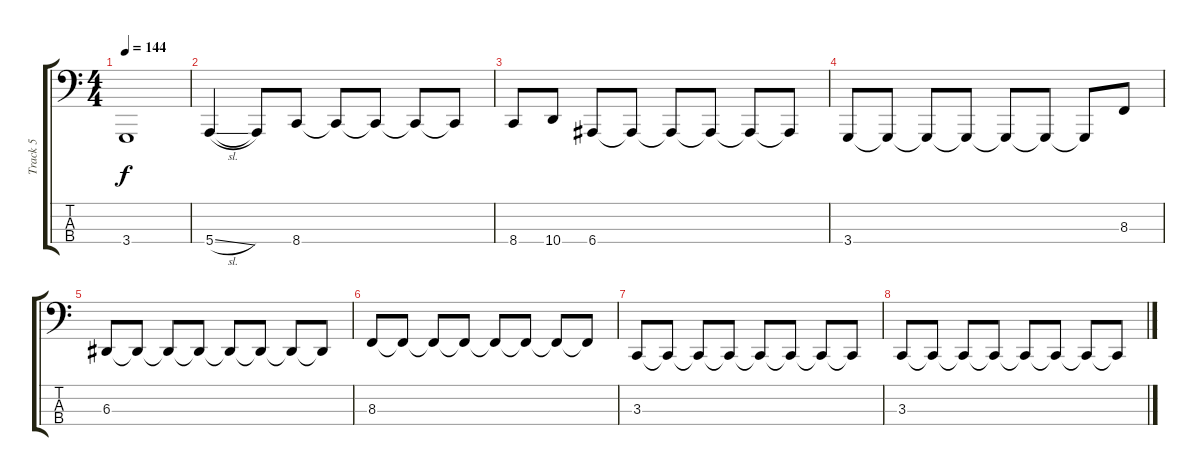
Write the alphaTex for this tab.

\track ("Track 5" "Track 5") {instrument lead2sawtooth}
\staff {score tabs}
\tuning (G2 D2 A1 E1) {hide}
\ts (4 4)
\tempo 144
\clef f4
\ks c
3.4.1{dy f} |
5.4{sl}.4 5.4{t}.8 8.4.8 8.4{t}.8 8.4{t}.8 8.4{t}.8 8.4{t}.8 |
8.4.8 10.4.8 6.4.8 6.4{t}.8 6.4{t}.8 6.4{t}.8 6.4{t}.8 6.4{t}.8 |
3.4.8 3.4{t}.8 3.4{t}.8 3.4{t}.8 3.4{t}.8 3.4{t}.8 3.4{t}.8 8.3.8 |
6.3.8 6.3{t}.8 6.3{t}.8 6.3{t}.8 6.3{t}.8 6.3{t}.8 6.3{t}.8 6.3{t}.8 |
8.3.8 8.3{t}.8 8.3{t}.8 8.3{t}.8 8.3{t}.8 8.3{t}.8 8.3{t}.8 8.3{t}.8 |
3.3.8 3.3{t}.8 3.3{t}.8 3.3{t}.8 3.3{t}.8 3.3{t}.8 3.3{t}.8 3.3{t}.8 |
3.3.8 3.3{t}.8 3.3{t}.8 3.3{t}.8 3.3{t}.8 3.3{t}.8 3.3{t}.8 3.3{t}.8
